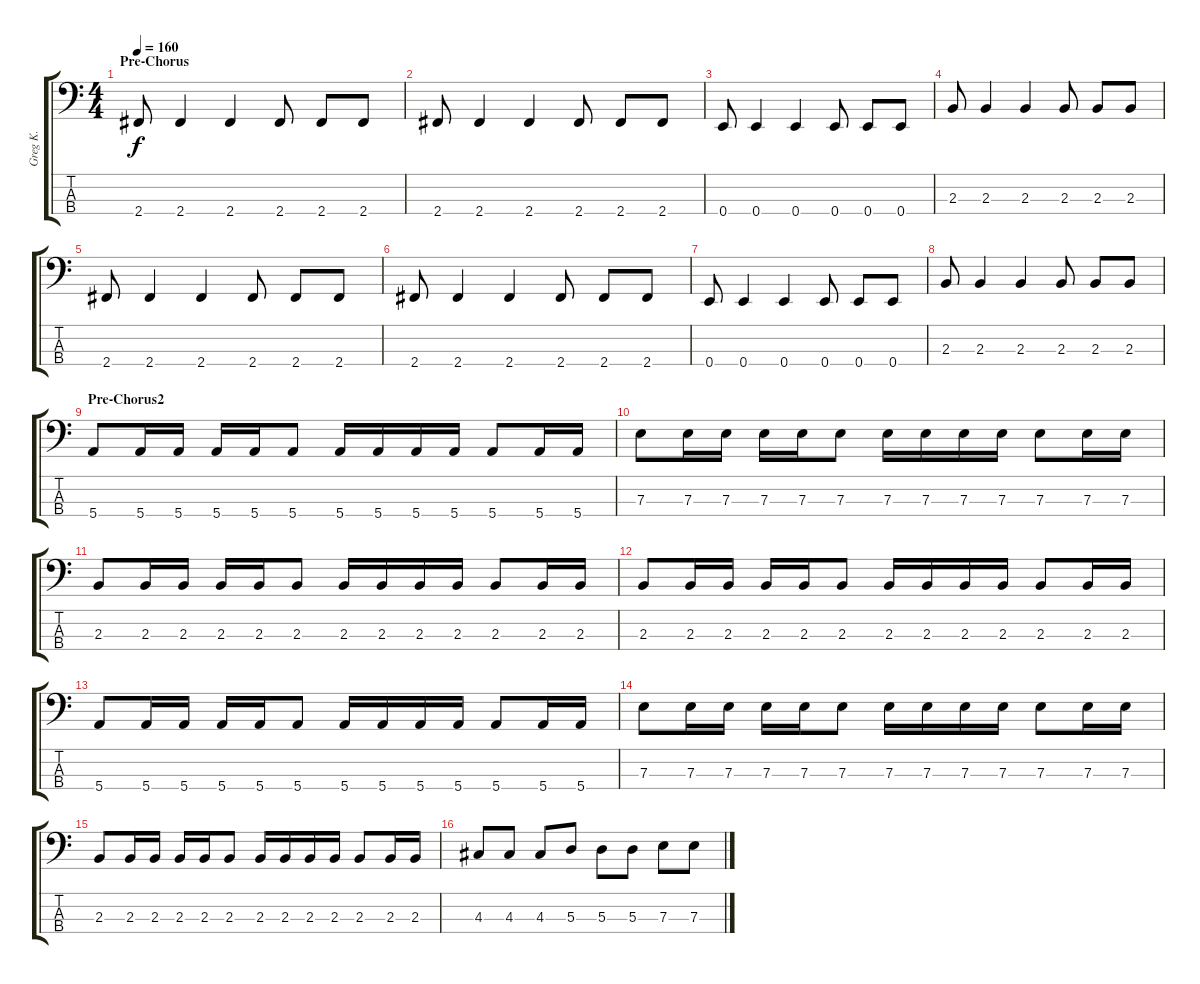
\track ("Greg K." "Greg K.") {instrument electricbasspick}
\staff {score tabs}
\tuning (G2 D2 A1 E1) {hide}
\ts (4 4)
\section ("" "Pre-Chorus")
\tempo 160
\clef f4
\ks c
2.4.8{dy f} 2.4.4 2.4.4 2.4.8 2.4.8 2.4.8 |
2.4.8 2.4.4 2.4.4 2.4.8 2.4.8 2.4.8 |
0.4.8 0.4.4 0.4.4 0.4.8 0.4.8 0.4.8 |
2.3.8 2.3.4 2.3.4 2.3.8 2.3.8 2.3.8 |
2.4.8 2.4.4 2.4.4 2.4.8 2.4.8 2.4.8 |
2.4.8 2.4.4 2.4.4 2.4.8 2.4.8 2.4.8 |
0.4.8 0.4.4 0.4.4 0.4.8 0.4.8 0.4.8 |
2.3.8 2.3.4 2.3.4 2.3.8 2.3.8 2.3.8 |
\section ("" "Pre-Chorus2")
5.4.8 5.4.16 5.4.16 5.4.16 5.4.16 5.4.8 5.4.16 5.4.16 5.4.16 5.4.16 5.4.8 5.4.16 5.4.16 |
7.3.8 7.3.16 7.3.16 7.3.16 7.3.16 7.3.8 7.3.16 7.3.16 7.3.16 7.3.16 7.3.8 7.3.16 7.3.16 |
2.3.8 2.3.16 2.3.16 2.3.16 2.3.16 2.3.8 2.3.16 2.3.16 2.3.16 2.3.16 2.3.8 2.3.16 2.3.16 |
2.3.8 2.3.16 2.3.16 2.3.16 2.3.16 2.3.8 2.3.16 2.3.16 2.3.16 2.3.16 2.3.8 2.3.16 2.3.16 |
5.4.8 5.4.16 5.4.16 5.4.16 5.4.16 5.4.8 5.4.16 5.4.16 5.4.16 5.4.16 5.4.8 5.4.16 5.4.16 |
7.3.8 7.3.16 7.3.16 7.3.16 7.3.16 7.3.8 7.3.16 7.3.16 7.3.16 7.3.16 7.3.8 7.3.16 7.3.16 |
2.3.8 2.3.16 2.3.16 2.3.16 2.3.16 2.3.8 2.3.16 2.3.16 2.3.16 2.3.16 2.3.8 2.3.16 2.3.16 |
4.3.8 4.3.8 4.3.8 5.3.8 5.3.8 5.3.8 7.3.8 7.3.8
